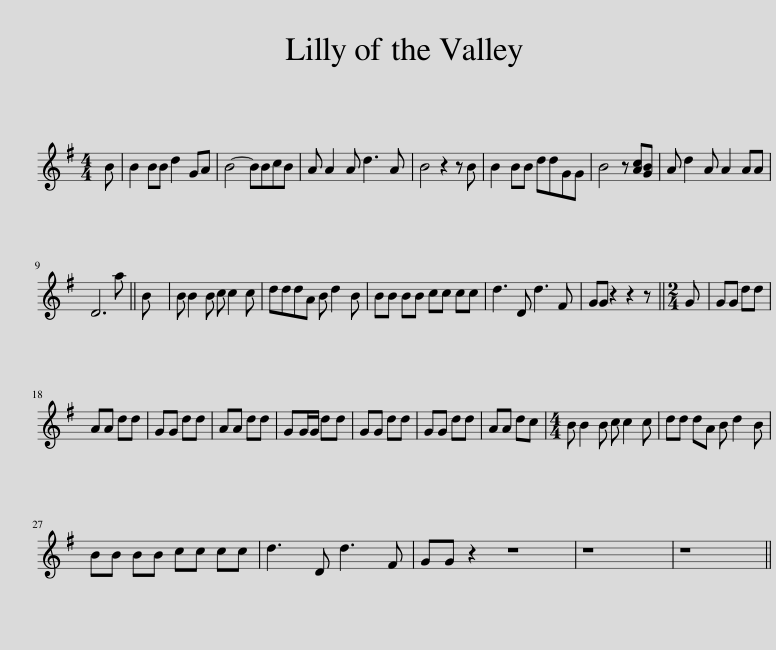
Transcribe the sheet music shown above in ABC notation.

X:1
L:1/8
M:4/4
I:linebreak $
K:G
V:1 treble
V:1
 B | B2 BB d2 GA | B4- BBcB | A A2 A d3 A | B4 z2 z B | %5
 B2 BB ddGG | B4 z [Ac][GB] | A d2 A A2 AA |$ D6 a || B | %10
 B B2 B c c2 c | dddA B d2 B | BB BB cc cc | d3 D d3 F | GG z2 z2 z || %15
[M:2/4] G | GG dd |$ AA dd | GG dd | AA dd | %20
 GG/G/ dd | GG dd | GG dd | AA dc |[M:4/4] B B2 B c c2 c | %25
 dd dA B d2 B |$ BB BB cc cc | d3 D d3 F | GG z2 z8 | z8 | %30
 z8 || %31
